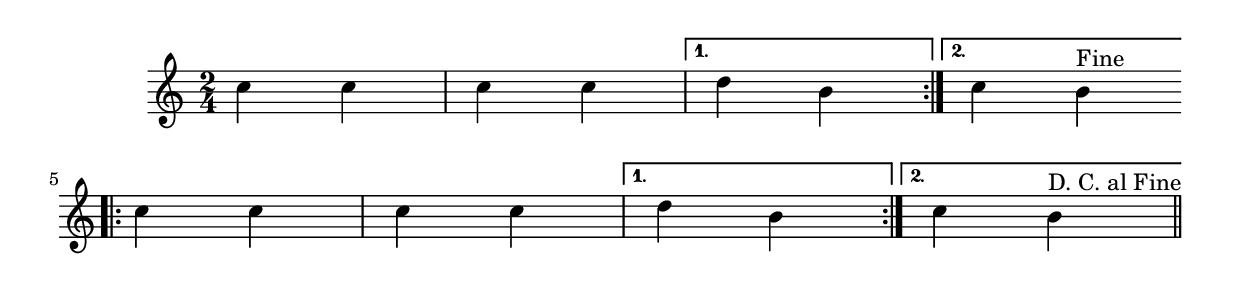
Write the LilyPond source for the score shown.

\version "2.18.2"

\pointAndClickOff

%#(define-bar-line ".|:-|." "|." ".|:" "||")

\relative c'' {

\time 2/4

  \repeat volta 2 {
  c4 c | c c |
  }
  \alternative {
    { d b }
    { c b^"Fine" \bar "|." }
  }

   \bar "|."

  \break

  \repeat volta 2 {
  \bar ".|:"
  c4 c | c c |
  }
  \alternative {
    { d b }
    { c b^"D. C. al Fine" }
  }
  \bar "||"
}  

